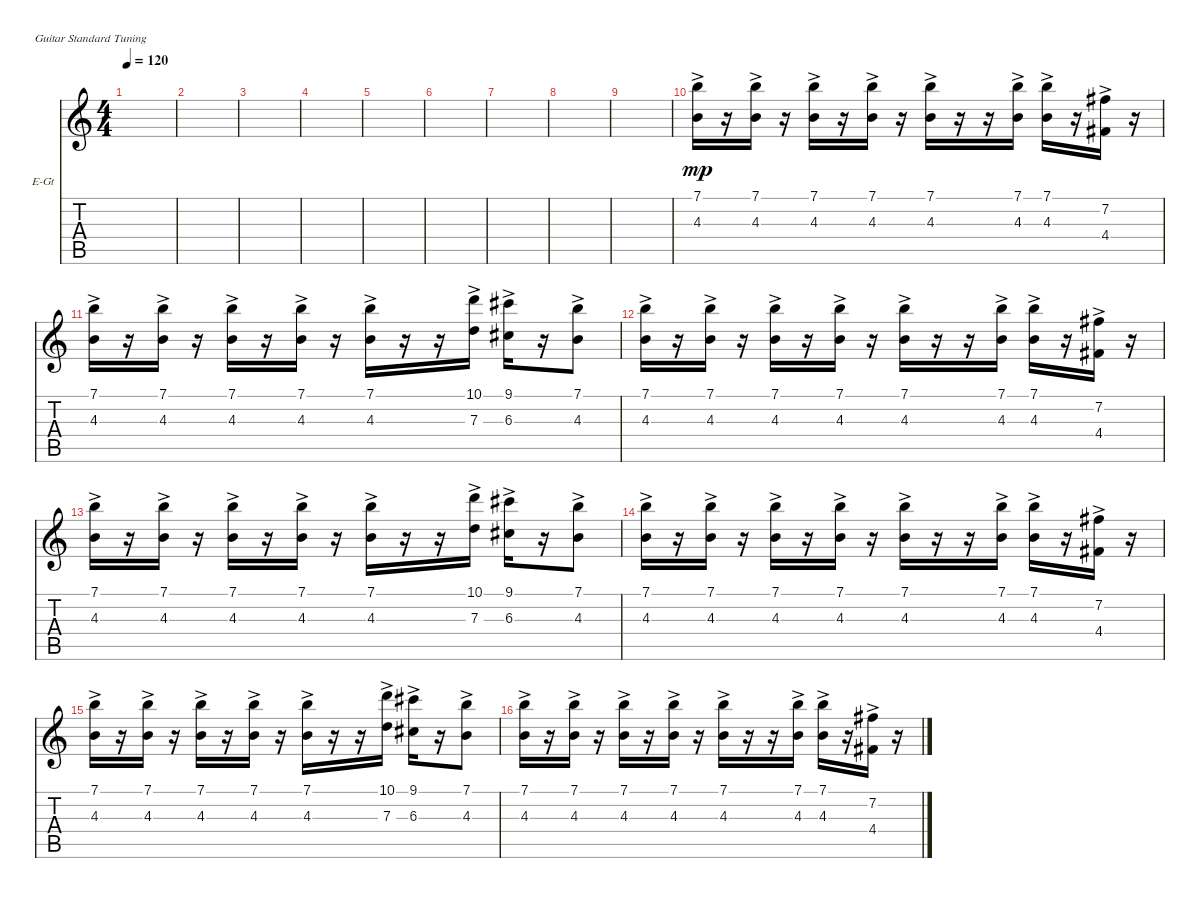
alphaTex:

\defaultSystemsLayout 4
\bracketExtendMode nobrackets
\firstSystemTrackNameOrientation horizontal
\otherSystemsTrackNameOrientation horizontal
\track ("Electric Guitar" "E-Gt") {instrument electricguitarclean}
\staff {score tabs}
\tuning (E4 B3 G3 D3 A2 E2)
\ts (4 4)
\tempo 120
\clef g2
\scale
0.333333
\ks c
|
\scale
0.333333 |
\scale
0.333333 |
\scale
0.333333 |
\scale
0.333333 |
\scale
0.333333 |
|
|
|
(7.1{ac} 4.3{ac}).16{dy mp} r.16 (7.1{ac} 4.3{ac}).16 r.16 (7.1{ac} 4.3{ac}).16 r.16 (7.1{ac} 4.3{ac}).16 r.16 (7.1{ac} 4.3{ac}).16 r.16 r.16 (7.1{ac} 4.3).16 (7.1{ac} 4.3).16 r.16 (7.2{ac} 4.4{ac}).16 r.16 |
(7.1{ac} 4.3{ac}).16 r.16 (7.1{ac} 4.3{ac}).16 r.16 (7.1{ac} 4.3{ac}).16 r.16 (7.1{ac} 4.3{ac}).16 r.16 (7.1{ac} 4.3{ac}).16 r.16 r.16 (10.1{ac} 7.3).16 (9.1{ac} 6.3{ac}).16 r.16 (7.1{ac} 4.3{ac}).8 |
(7.1{ac} 4.3).16 r.16 (7.1{ac} 4.3{ac}).16 r.16 (7.1{ac} 4.3{ac}).16 r.16 (7.1{ac} 4.3{ac}).16 r.16 (7.1{ac} 4.3{ac}).16 r.16 r.16 (7.1{ac} 4.3{ac}).16 (7.1{ac} 4.3{ac}).16 r.16 (7.2{ac} 4.4).16 r.16 |
(7.1{ac} 4.3{ac}).16 r.16 (7.1{ac} 4.3{ac}).16 r.16 (7.1{ac} 4.3{ac}).16 r.16 (7.1{ac} 4.3{ac}).16 r.16 (7.1{ac} 4.3{ac}).16 r.16 r.16 (10.1{ac} 7.3).16 (9.1{ac} 6.3{ac}).16 r.16 (7.1{ac} 4.3).8 |
(7.1{ac} 4.3).16 r.16 (7.1{ac} 4.3{ac}).16 r.16 (7.1{ac} 4.3{ac}).16 r.16 (7.1{ac} 4.3{ac}).16 r.16 (7.1{ac} 4.3{ac}).16 r.16 r.16 (7.1{ac} 4.3{ac}).16 (7.1{ac} 4.3{ac}).16 r.16 (7.2{ac} 4.4).16 r.16 |
(7.1{ac} 4.3{ac}).16 r.16 (7.1{ac} 4.3{ac}).16 r.16 (7.1{ac} 4.3{ac}).16 r.16 (7.1{ac} 4.3{ac}).16 r.16 (7.1{ac} 4.3{ac}).16 r.16 r.16 (10.1{ac} 7.3).16 (9.1{ac} 6.3{ac}).16 r.16 (7.1{ac} 4.3).8 |
(7.1{ac} 4.3).16 r.16 (7.1{ac} 4.3{ac}).16 r.16 (7.1{ac} 4.3{ac}).16 r.16 (7.1{ac} 4.3{ac}).16 r.16 (7.1{ac} 4.3{ac}).16 r.16 r.16 (7.1{ac} 4.3{ac}).16 (7.1{ac} 4.3{ac}).16 r.16 (7.2{ac} 4.4).16 r.16
